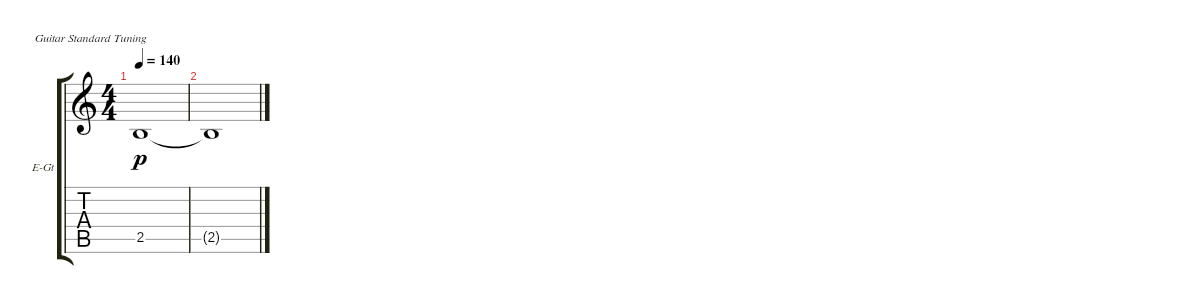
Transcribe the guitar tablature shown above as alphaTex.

\defaultSystemsLayout 4
\bracketExtendMode groupsimilarinstruments
\firstSystemTrackNameOrientation horizontal
\otherSystemsTrackNameOrientation horizontal
\track ("Electric Guitar" "E-Gt") {instrument overdrivenguitar}
\staff {score tabs}
\tuning (E4 B3 G3 D3 A2 E2)
\ts (4 4)
\tempo 140
\clef g2
\ks c
2.5.1{dy p} |
2.5{t}.1
